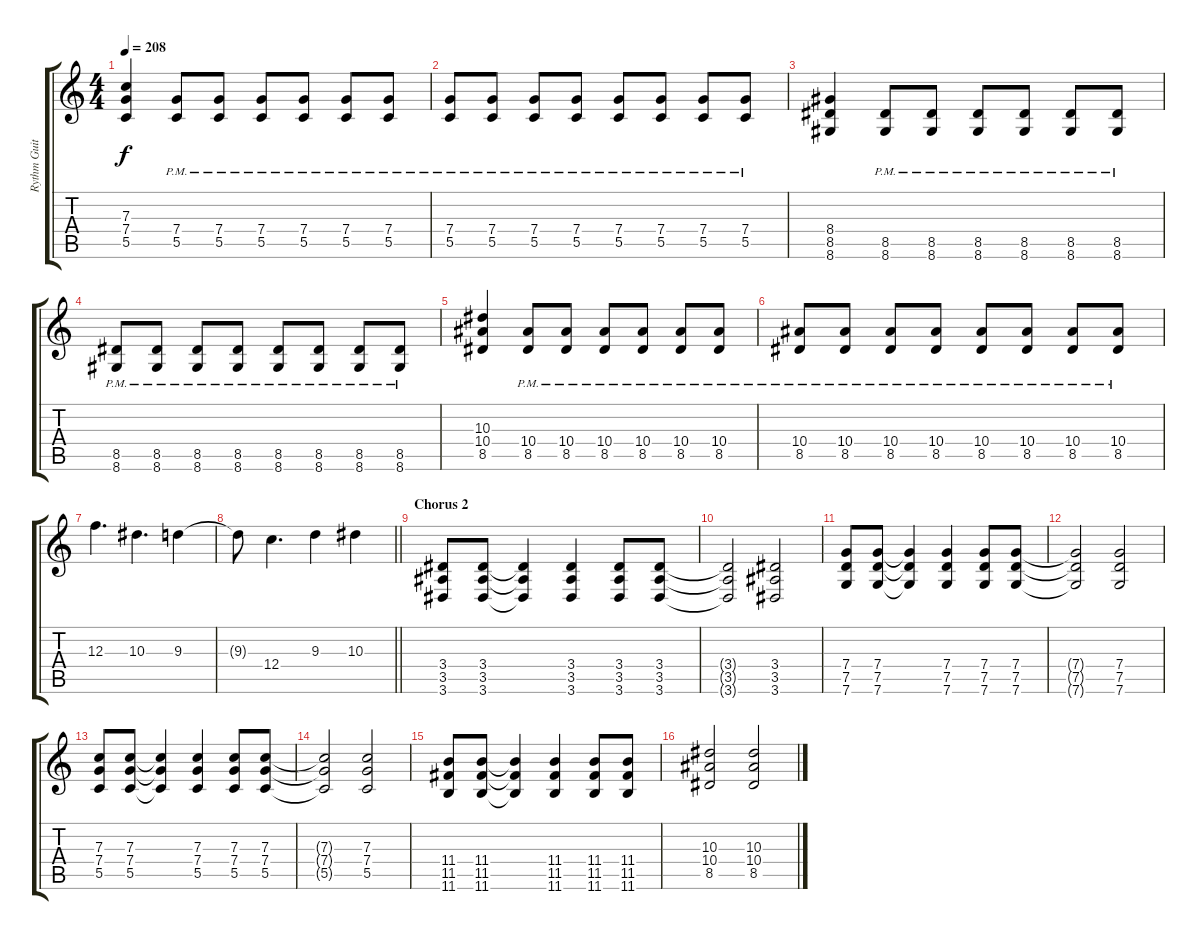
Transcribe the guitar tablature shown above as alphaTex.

\track ("Rythm Guitar" "Rythm Guit") {instrument distortionguitar}
\staff {score tabs}
\tuning (D4 A3 F3 C3 G2 C2) {hide}
\ts (4 4)
\tempo 208
\clef g2
\ks c
(7.3 7.4 5.5).4{dy f} (7.4{pm} 5.5{pm}).8 (7.4{pm} 5.5{pm}).8 (7.4{pm} 5.5{pm}).8 (7.4{pm} 5.5{pm}).8 (7.4{pm} 5.5{pm}).8 (7.4{pm} 5.5{pm}).8 |
(7.4{pm} 5.5{pm}).8 (7.4{pm} 5.5{pm}).8 (7.4{pm} 5.5{pm}).8 (7.4{pm} 5.5{pm}).8 (7.4{pm} 5.5{pm}).8 (7.4{pm} 5.5{pm}).8 (7.4{pm} 5.5{pm}).8 (7.4{pm} 5.5{pm}).8 |
(8.4 8.5 8.6).4 (8.5{pm} 8.6{pm}).8 (8.5{pm} 8.6{pm}).8 (8.5{pm} 8.6{pm}).8 (8.5{pm} 8.6{pm}).8 (8.5{pm} 8.6{pm}).8 (8.5{pm} 8.6{pm}).8 |
(8.5{pm} 8.6{pm}).8 (8.5{pm} 8.6{pm}).8 (8.5{pm} 8.6{pm}).8 (8.5{pm} 8.6{pm}).8 (8.5{pm} 8.6{pm}).8 (8.5{pm} 8.6{pm}).8 (8.5{pm} 8.6{pm}).8 (8.5{pm} 8.6{pm}).8 |
(10.3 10.4 8.5).4 (10.4{pm} 8.5{pm}).8 (10.4{pm} 8.5{pm}).8 (10.4{pm} 8.5{pm}).8 (10.4{pm} 8.5{pm}).8 (10.4{pm} 8.5{pm}).8 (10.4{pm} 8.5{pm}).8 |
(10.4{pm} 8.5{pm}).8 (10.4{pm} 8.5{pm}).8 (10.4{pm} 8.5{pm}).8 (10.4{pm} 8.5{pm}).8 (10.4{pm} 8.5{pm}).8 (10.4{pm} 8.5{pm}).8 (10.4{pm} 8.5{pm}).8 (10.4{pm} 8.5{pm}).8 |
12.3.4{d} 10.3.4{d} 9.3.4 |
\barLineRight lightlight
9.3{t}.8 12.4.4{d} 9.3.4 10.3.4 |
\section ("" "Chorus 2")
(3.4 3.5 3.6).8 (3.4 3.5 3.6).8 (3.4{t} 3.5{t} 3.6{t}).4 (3.4 3.5 3.6).4 (3.4 3.5 3.6).8 (3.4 3.5 3.6).8 |
(3.4{t} 3.5{t} 3.6{t}).2 (3.4 3.5 3.6).2 |
(7.4 7.5 7.6).8 (7.4 7.5 7.6).8 (7.4{t} 7.5{t} 7.6{t}).4 (7.4 7.5 7.6).4 (7.4 7.5 7.6).8 (7.4 7.5 7.6).8 |
(7.4{t} 7.5{t} 7.6{t}).2 (7.4 7.5 7.6).2 |
(7.3 7.4 5.5).8 (7.3 7.4 5.5).8 (7.3{t} 7.4{t} 5.5{t}).4 (7.3 7.4 5.5).4 (7.3 7.4 5.5).8 (7.3 7.4 5.5).8 |
(7.3{t} 7.4{t} 5.5{t}).2 (7.3 7.4 5.5).2 |
(11.4 11.5 11.6).8 (11.4 11.5 11.6).8 (11.4{t} 11.5{t} 11.6{t}).4 (11.4 11.5 11.6).4 (11.4 11.5 11.6).8 (11.4 11.5 11.6).8 |
(10.3 10.4 8.5).2 (10.3 10.4 8.5).2
